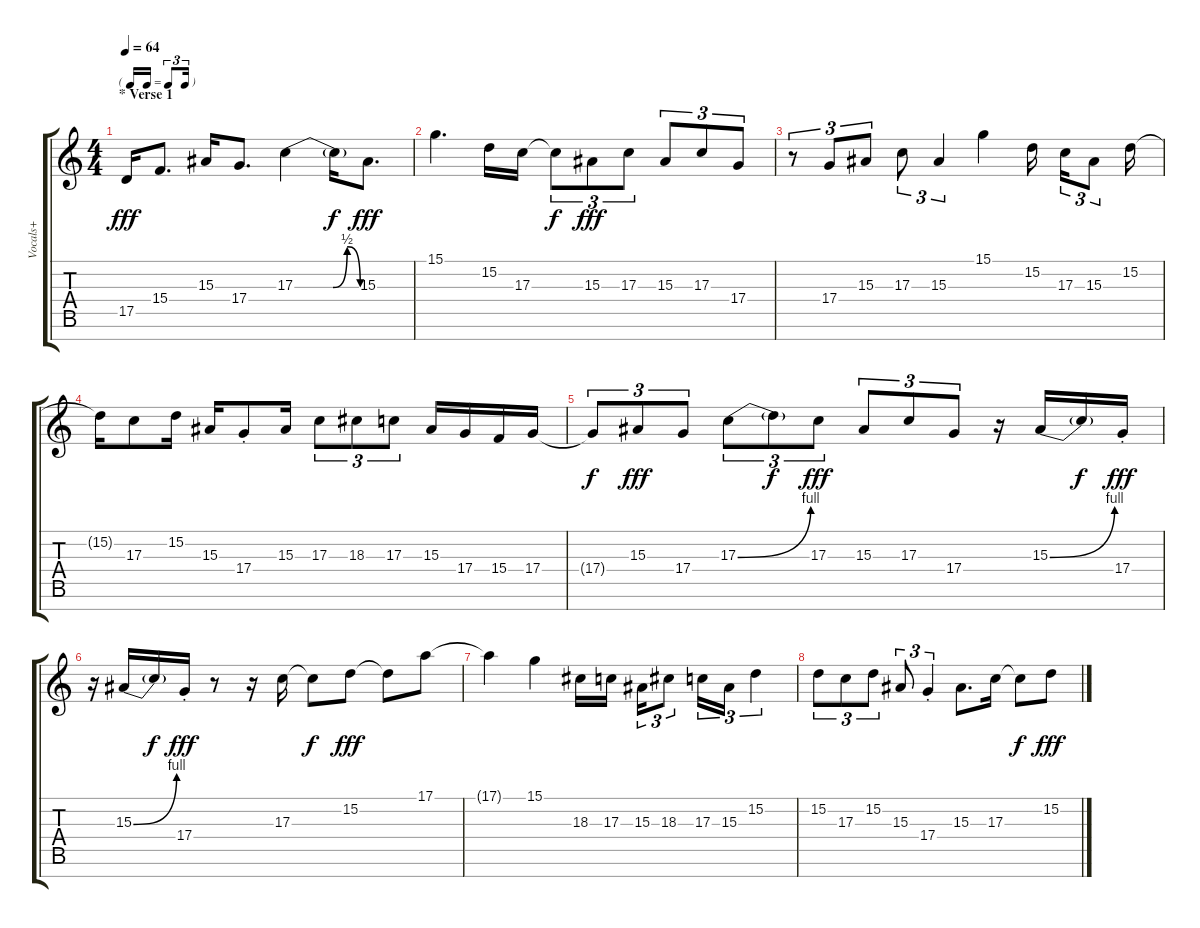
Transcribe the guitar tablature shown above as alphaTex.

\track ("Vocals+" "Vocals+") {mute instrument lead2sawtooth}
\staff {score tabs}
\tuning (E4 B3 G3 D3 A2 E2 B1) {hide}
\ts (4 4)
\tf triplet16th
\section ("" "* Verse 1")
\tempo 64
\clef g2
\ks c
17.5.16{dy fff} 15.4.8{d} 15.3.16 17.4.8{d} 17.3{be (custom 0 0 15 0 35 0 48 2 60 0)}.4 17.3{t}.16{dy f} 15.3.8{d dy fff} |
15.1.4{d} 15.2.16 17.3.16 17.3{t}.8{tu (3 2) dy f} 15.3.8{tu (3 2) dy fff} 17.3.8{tu (3 2)} 15.3.8{tu (3 2)} 17.3.8{tu (3 2)} 17.4.8{tu (3 2)} |
r.8{tu (3 2)} 17.4.8{tu (3 2)} 15.3.8{tu (3 2)} 17.3.8{tu (3 2)} 15.3.4{tu (3 2)} 15.1.4 15.2.16{beam splitsecondary} 17.3.16{tu (3 2)} 15.3.8{tu (3 2)} 15.2.16 |
15.2{t}.16 17.3.8 15.2.16 15.3.16 17.4{st}.8 15.3.16 17.3.8{tu (3 2)} 18.3.8{tu (3 2)} 17.3.8{tu (3 2)} 15.3.16 17.4.16 15.4.16 17.4.16 |
17.4{t}.8{tu (3 2) dy f} 15.3.8{tu (3 2) dy fff} 17.4.8{tu (3 2)} 17.3{be (bend 0 0 60 4)}.8{tu (3 2)} 17.3{t}.8{tu (3 2) dy f} 17.3.8{tu (3 2) dy fff} 15.3.8{tu (3 2)} 17.3.8{tu (3 2)} 17.4.8{tu (3 2)} r.16 15.3{be (bend 0 0 60 4)}.16 15.3{t}.16{dy f} 17.4{st}.16{dy fff} |
r.16 15.3{be (bend 0 0 60 4)}.16 15.3{t}.16{dy f} 17.4{st}.16{dy fff} r.8 r.16 17.3.16 17.3{t}.8{dy f} 15.2.8{dy fff} 15.2{t}.8 17.1.8 |
17.1{t}.4 15.1.4 18.3.16 17.3.16{beam splitsecondary} 15.3.16{tu (3 2)} 18.3.8{tu (3 2)} 17.3.16{tu (3 2)} 15.3.16{tu (3 2)} 15.2.4{tu (3 2)} |
15.2.8{tu (3 2)} 17.3.8{tu (3 2)} 15.2.8{tu (3 2)} 15.3.8{tu (3 2)} 17.4{st}.4{tu (3 2)} 15.3.8{d} 17.3.16 17.3{t}.8{dy f} 15.2.8{dy fff}
